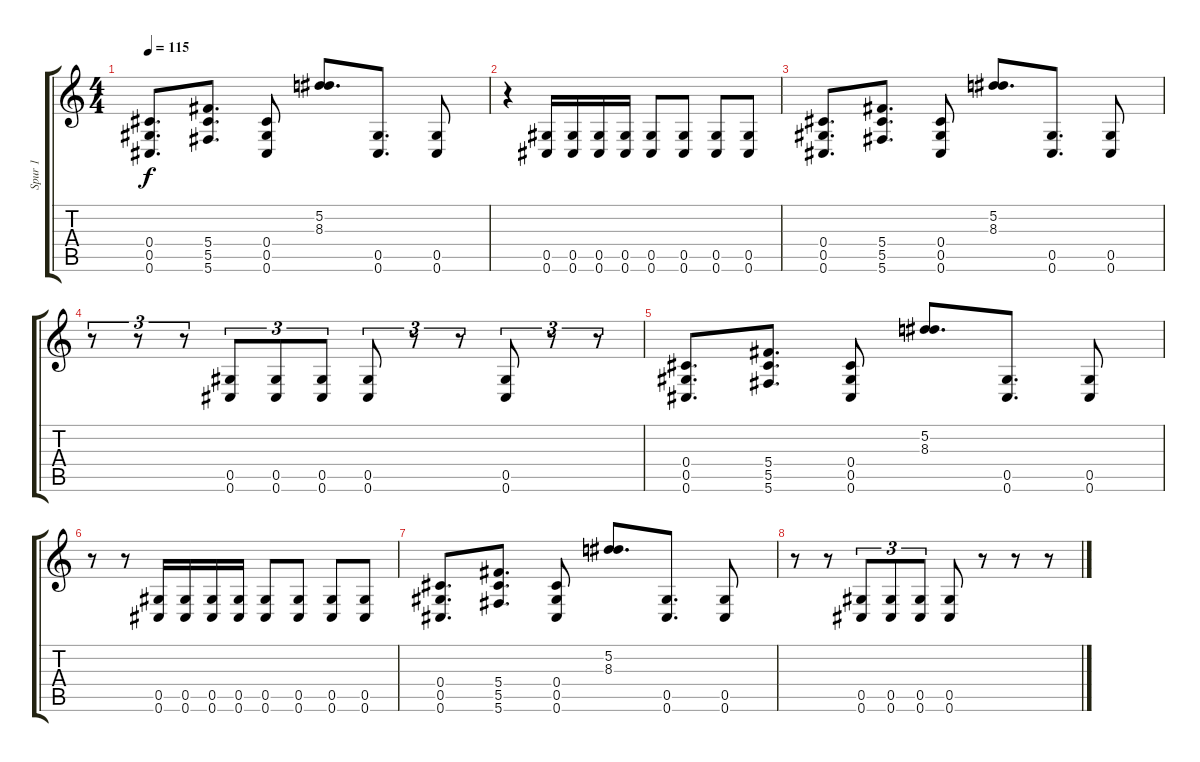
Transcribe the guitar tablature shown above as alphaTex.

\track ("Spur 1" "Spur 1") {instrument distortionguitar}
\staff {score tabs}
\tuning (Eb4 Bb3 Gb3 Db3 Ab2 Db2) {hide}
\ts (4 4)
\tempo 115
\clef g2
\ks c
(0.4 0.5 0.6).8{d dy f} (5.4 5.5 5.6).8{d} (0.4 0.5 0.6).8 (5.2 8.3).8{d} (0.5 0.6).8{d} (0.5 0.6).8 |
r.4 (0.5 0.6).16 (0.5 0.6).16 (0.5 0.6).16 (0.5 0.6).16 (0.5 0.6).8 (0.5 0.6).8 (0.5 0.6).8 (0.5 0.6).8 |
(0.4 0.5 0.6).8{d} (5.4 5.5 5.6).8{d} (0.4 0.5 0.6).8 (5.2 8.3).8{d} (0.5 0.6).8{d} (0.5 0.6).8 |
r.8{tu (3 2)} r.8{tu (3 2)} r.8{tu (3 2)} (0.5 0.6).8{tu (3 2)} (0.5 0.6).8{tu (3 2)} (0.5 0.6).8{tu (3 2)} (0.5 0.6).8{tu (3 2)} r.8{tu (3 2)} r.8{tu (3 2)} (0.5 0.6).8{tu (3 2)} r.8{tu (3 2)} r.8{tu (3 2)} |
(0.4 0.5 0.6).8{d} (5.4 5.5 5.6).8{d} (0.4 0.5 0.6).8 (5.2 8.3).8{d} (0.5 0.6).8{d} (0.5 0.6).8 |
r.8 r.8 (0.5 0.6).16 (0.5 0.6).16 (0.5 0.6).16 (0.5 0.6).16 (0.5 0.6).8 (0.5 0.6).8 (0.5 0.6).8 (0.5 0.6).8 |
(0.4 0.5 0.6).8{d} (5.4 5.5 5.6).8{d} (0.4 0.5 0.6).8 (5.2 8.3).8{d} (0.5 0.6).8{d} (0.5 0.6).8 |
r.8 r.8 (0.5 0.6).8{tu (3 2)} (0.5 0.6).8{tu (3 2)} (0.5 0.6).8{tu (3 2)} (0.5 0.6).8 r.8 r.8 r.8
